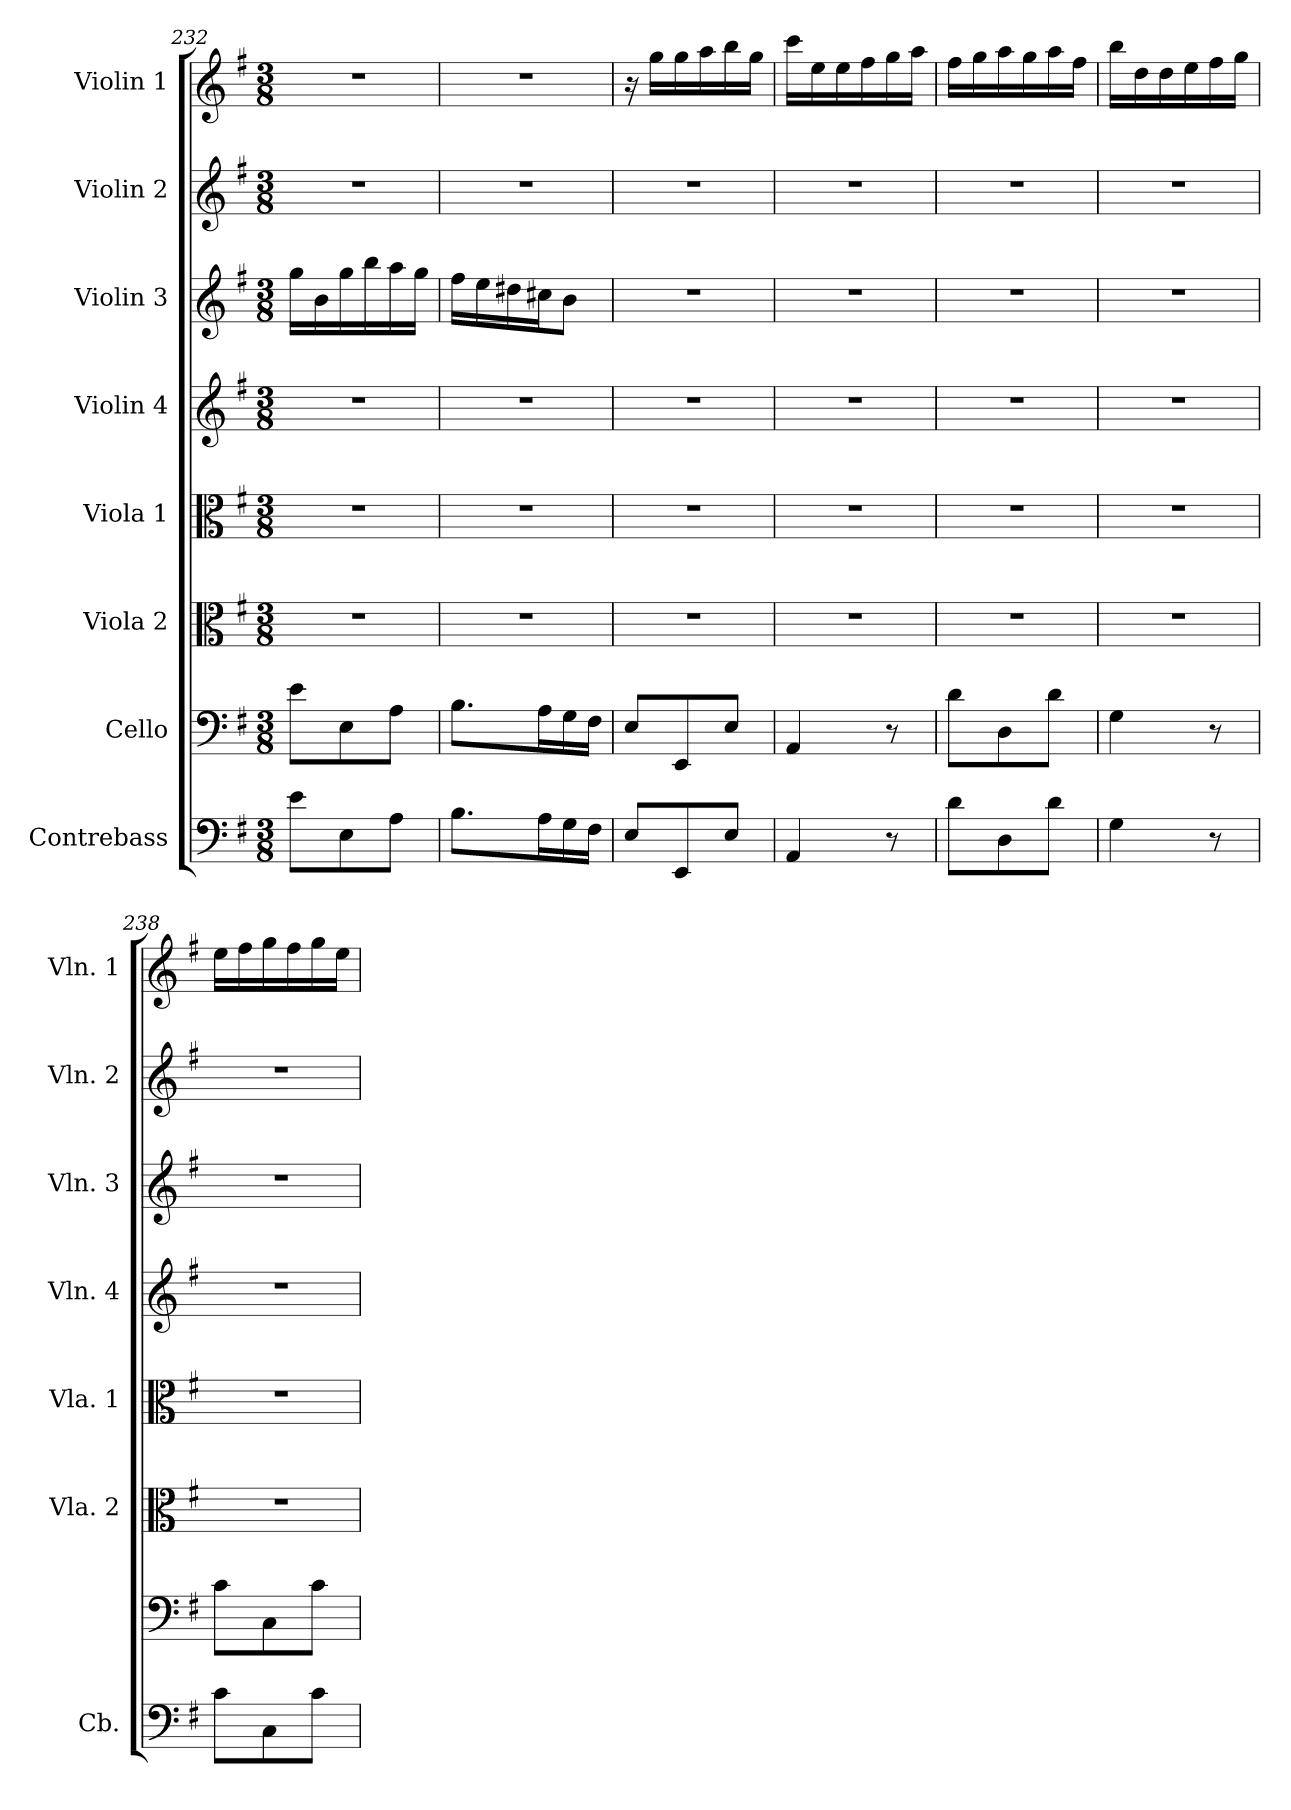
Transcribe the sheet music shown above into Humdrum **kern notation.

**kern	**kern	**kern	**kern	**kern	**kern	**kern	**kern
*part8	*part7	*part6	*part5	*part4	*part3	*part2	*part1
*staff8	*staff7	*staff6	*staff5	*staff4	*staff3	*staff2	*staff1
*I"Contrebass	*I"Cello	*I"Viola 2	*I"Viola 1	*I"Violin 4	*I"Violin 3	*I"Violin 2	*I"Violin 1
*I'Cb.	*	*I'Vla. 2	*I'Vla. 1	*I'Vln. 4	*I'Vln. 3	*I'Vln. 2	*I'Vln. 1
*clefF4	*clefF4	*clefC3	*clefC3	*clefG2	*clefG2	*clefG2	*clefG2
*ITrd7c12	*	*	*	*	*	*	*
*k[f#]	*k[f#]	*k[f#]	*k[f#]	*k[f#]	*k[f#]	*k[f#]	*k[f#]
*M3/8	*M3/8	*M3/8	*M3/8	*M3/8	*M3/8	*M3/8	*M3/8
=232	=232	=232	=232	=232	=232	=232	=232
8E\L	8e\L	4.r	4.r	4.r	16gg\LL	4.r	4.r
.	.	.	.	.	16b\	.	.
8EE\	8E\	.	.	.	16gg\	.	.
.	.	.	.	.	16bb\	.	.
8AA\J	8A\J	.	.	.	16aa\	.	.
.	.	.	.	.	16gg\JJ	.	.
=233	=233	=233	=233	=233	=233	=233	=233
8.BB\L	8.B\L	4.r	4.r	4.r	16ff#\LL	4.r	4.r
.	.	.	.	.	16ee\	.	.
.	.	.	.	.	16dd#X\	.	.
16AA\L	16A\L	.	.	.	16cc#X\J	.	.
16GG\	16G\	.	.	.	8b\J	.	.
16FF#\JJ	16F#\JJ	.	.	.	.	.	.
=234	=234	=234	=234	=234	=234	=234	=234
8EE/L	8E/L	4.r	4.r	4.r	4.r	4.r	16r
.	.	.	.	.	.	.	16gg\LL
8EEE/	8EE/	.	.	.	.	.	16gg\
.	.	.	.	.	.	.	16aa\
8EE/J	8E/J	.	.	.	.	.	16bb\
.	.	.	.	.	.	.	16gg\JJ
=235	=235	=235	=235	=235	=235	=235	=235
4AAA/	4AA/	4.r	4.r	4.r	4.r	4.r	16ccc\LL
.	.	.	.	.	.	.	16ee\
.	.	.	.	.	.	.	16ee\
.	.	.	.	.	.	.	16ff#\
8r	8r	.	.	.	.	.	16gg\
.	.	.	.	.	.	.	16aa\JJ
!!LO:PB:g=z
=236	=236	=236	=236	=236	=236	=236	=236
8D\L	8d\L	4.r	4.r	4.r	4.r	4.r	16ff#\LL
.	.	.	.	.	.	.	16gg\
8DD\	8D\	.	.	.	.	.	16aa\
.	.	.	.	.	.	.	16gg\
8D\J	8d\J	.	.	.	.	.	16aa\
.	.	.	.	.	.	.	16ff#\JJ
=237	=237	=237	=237	=237	=237	=237	=237
4GG\	4G\	4.r	4.r	4.r	4.r	4.r	16bb\LL
.	.	.	.	.	.	.	16dd\
.	.	.	.	.	.	.	16dd\
.	.	.	.	.	.	.	16ee\
8r	8r	.	.	.	.	.	16ff#\
.	.	.	.	.	.	.	16gg\JJ
=238	=238	=238	=238	=238	=238	=238	=238
8C\L	8c\L	4.r	4.r	4.r	4.r	4.r	16ee\LL
.	.	.	.	.	.	.	16ff#\
8CC\	8C\	.	.	.	.	.	16gg\
.	.	.	.	.	.	.	16ff#\
8C\J	8c\J	.	.	.	.	.	16gg\
.	.	.	.	.	.	.	16ee\JJ
=	=	=	=	=	=	=	=
*-	*-	*-	*-	*-	*-	*-	*-
